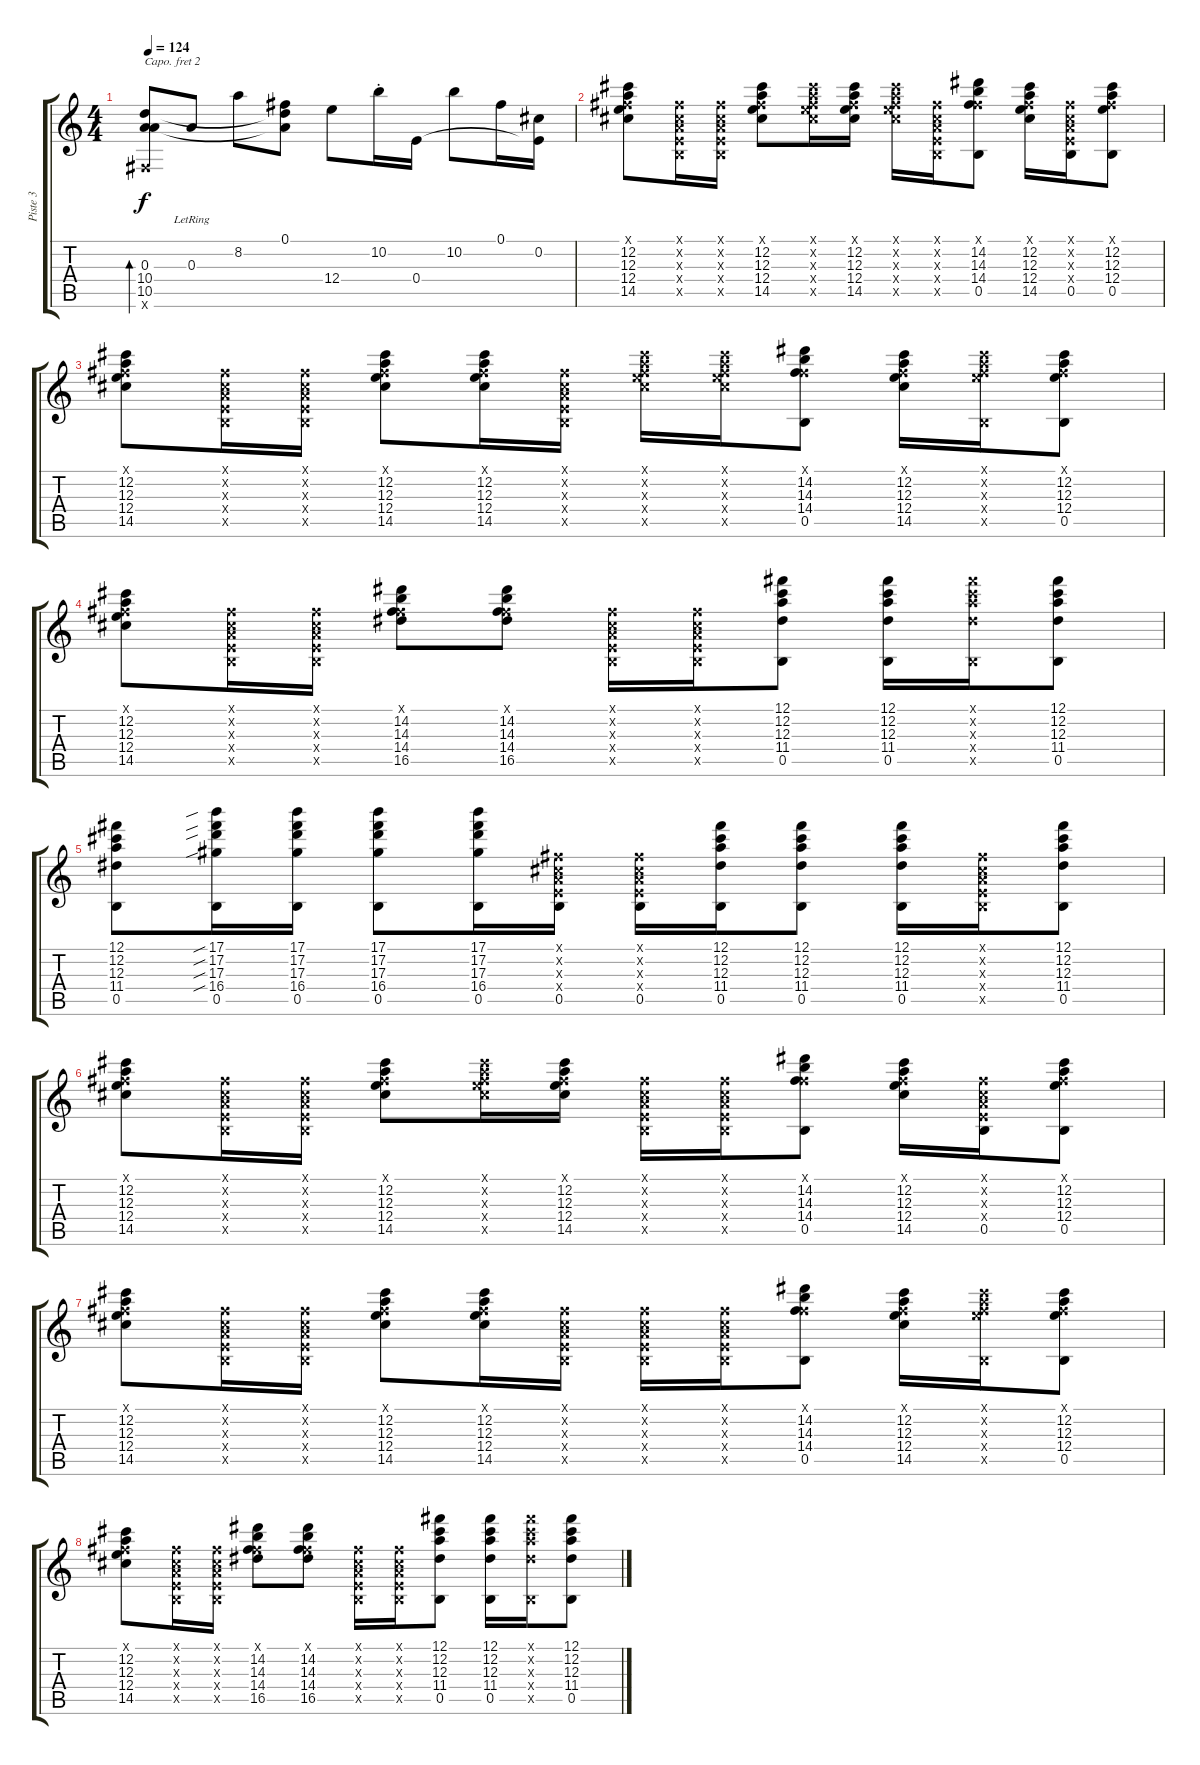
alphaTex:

\track ("Piste 3" "Piste 3") {instrument electricguitarclean}
\staff {score tabs}
\capo 2
\tuning (E4 B3 G3 D3 A2 E2) {hide}
\ts (4 4)
\tempo 124
\clef g2
\ks c
(0.3 10.4 10.5 0.6{x}).8{bd 240 dy f} 0.3{lr}.8 8.2.8 (0.1 10.4{t} 10.5{t}).8 12.4.8 10.2{st}.16 0.4.16 10.2.8 0.1.16 (0.2 0.4{t}).16 |
(0.1{x} 12.2 12.3 12.4 14.5).8 (0.1{x} 0.2{x} 0.3{x} 0.4{x} 0.5{x}).16 (0.1{x} 0.2{x} 0.3{x} 0.4{x} 0.5{x}).16 (0.1{x} 12.2 12.3 12.4 14.5).8 (0.1{x} 12.2{x} 12.3{x} 12.4{x} 14.5{x}).16 (0.1{x} 12.2 12.3 12.4 14.5).16 (0.1{x} 12.2{x} 12.3{x} 12.4{x} 14.5{x}).16 (0.1{x} 0.2{x} 0.3{x} 0.4{x} 0.5{x}).16 (0.1{x} 14.2 14.3 14.4 0.5).8 (0.1{x} 12.2 12.3 12.4 14.5).16 (0.1{x} 0.2{x} 0.3{x} 0.4{x} 0.5).16 (0.1{x} 12.2 12.3 12.4 0.5).8 |
(0.1{x} 12.2 12.3 12.4 14.5).8 (0.1{x} 0.2{x} 0.3{x} 0.4{x} 0.5{x}).16 (0.1{x} 0.2{x} 0.3{x} 0.4{x} 0.5{x}).16 (0.1{x} 12.2 12.3 12.4 14.5).8 (0.1{x} 12.2 12.3 12.4 14.5).16 (0.1{x} 0.2{x} 0.3{x} 0.4{x} 0.5{x}).16 (0.1{x} 12.2{x} 12.3{x} 12.4{x} 14.5{x}).16 (0.1{x} 12.2{x} 12.3{x} 12.4{x} 14.5{x}).16 (0.1{x} 14.2 14.3 14.4 0.5).8 (0.1{x} 12.2 12.3 12.4 14.5).16 (0.1{x} 12.2{x} 12.3{x} 12.4{x} 0.5{x}).16 (0.1{x} 12.2 12.3 12.4 0.5).8 |
(0.1{x} 12.2 12.3 12.4 14.5).8 (0.1{x} 0.2{x} 0.3{x} 0.4{x} 0.5{x}).16 (0.1{x} 0.2{x} 0.3{x} 0.4{x} 0.5{x}).16 (0.1{x} 14.2 14.3 14.4 16.5).8 (0.1{x} 14.2 14.3 14.4 16.5).8 (0.1{x} 0.2{x} 0.3{x} 0.4{x} 0.5{x}).16 (0.1{x} 0.2{x} 0.3{x} 0.4{x} 0.5{x}).16 (12.1 12.2 12.3 11.4 0.5).8 (12.1 12.2 12.3 11.4 0.5).16 (12.1{x} 12.2{x} 12.3{x} 11.4{x} 0.5{x}).16 (12.1 12.2 12.3 11.4 0.5).8 |
(12.1 12.2 12.3 11.4 0.5).8 (17.1{sib} 17.2{sib} 17.3{sib} 16.4{sib} 0.5).16 (17.1 17.2 17.3 16.4 0.5).16 (17.1 17.2 17.3 16.4 0.5).8 (17.1 17.2 17.3 16.4 0.5).16 (0.1{x} 0.2{x} 0.3{x} 0.4{x} 0.5).16 (0.1{x} 0.2{x} 0.3{x} 0.4{x} 0.5).16 (12.1 12.2 12.3 11.4 0.5).16 (12.1 12.2 12.3 11.4 0.5).8 (12.1 12.2 12.3 11.4 0.5).16 (0.1{x} 0.2{x} 0.3{x} 0.4{x} 0.5{x}).16 (12.1 12.2 12.3 11.4 0.5).8 |
(0.1{x} 12.2 12.3 12.4 14.5).8 (0.1{x} 0.2{x} 0.3{x} 0.4{x} 0.5{x}).16 (0.1{x} 0.2{x} 0.3{x} 0.4{x} 0.5{x}).16 (0.1{x} 12.2 12.3 12.4 14.5).8 (0.1{x} 12.2{x} 12.3{x} 12.4{x} 14.5{x}).16 (0.1{x} 12.2 12.3 12.4 14.5).16 (0.1{x} 0.2{x} 0.3{x} 0.4{x} 0.5{x}).16 (0.1{x} 0.2{x} 0.3{x} 0.4{x} 0.5{x}).16 (0.1{x} 14.2 14.3 14.4 0.5).8 (0.1{x} 12.2 12.3 12.4 14.5).16 (0.1{x} 0.2{x} 0.3{x} 0.4{x} 0.5).16 (0.1{x} 12.2 12.3 12.4 0.5).8 |
(0.1{x} 12.2 12.3 12.4 14.5).8 (0.1{x} 0.2{x} 0.3{x} 0.4{x} 0.5{x}).16 (0.1{x} 0.2{x} 0.3{x} 0.4{x} 0.5{x}).16 (0.1{x} 12.2 12.3 12.4 14.5).8 (0.1{x} 12.2 12.3 12.4 14.5).16 (0.1{x} 0.2{x} 0.3{x} 0.4{x} 0.5{x}).16 (0.1{x} 0.2{x} 0.3{x} 0.4{x} 0.5{x}).16 (0.1{x} 0.2{x} 0.3{x} 0.4{x} 0.5{x}).16 (0.1{x} 14.2 14.3 14.4 0.5).8 (0.1{x} 12.2 12.3 12.4 14.5).16 (0.1{x} 12.2{x} 12.3{x} 12.4{x} 0.5{x}).16 (0.1{x} 12.2 12.3 12.4 0.5).8 |
(0.1{x} 12.2 12.3 12.4 14.5).8 (0.1{x} 0.2{x} 0.3{x} 0.4{x} 0.5{x}).16 (0.1{x} 0.2{x} 0.3{x} 0.4{x} 0.5{x}).16 (0.1{x} 14.2 14.3 14.4 16.5).8 (0.1{x} 14.2 14.3 14.4 16.5).8 (0.1{x} 0.2{x} 0.3{x} 0.4{x} 0.5{x}).16 (0.1{x} 0.2{x} 0.3{x} 0.4{x} 0.5{x}).16 (12.1 12.2 12.3 11.4 0.5).8 (12.1 12.2 12.3 11.4 0.5).16 (12.1{x} 12.2{x} 12.3{x} 11.4{x} 0.5{x}).16 (12.1 12.2 12.3 11.4 0.5).8
